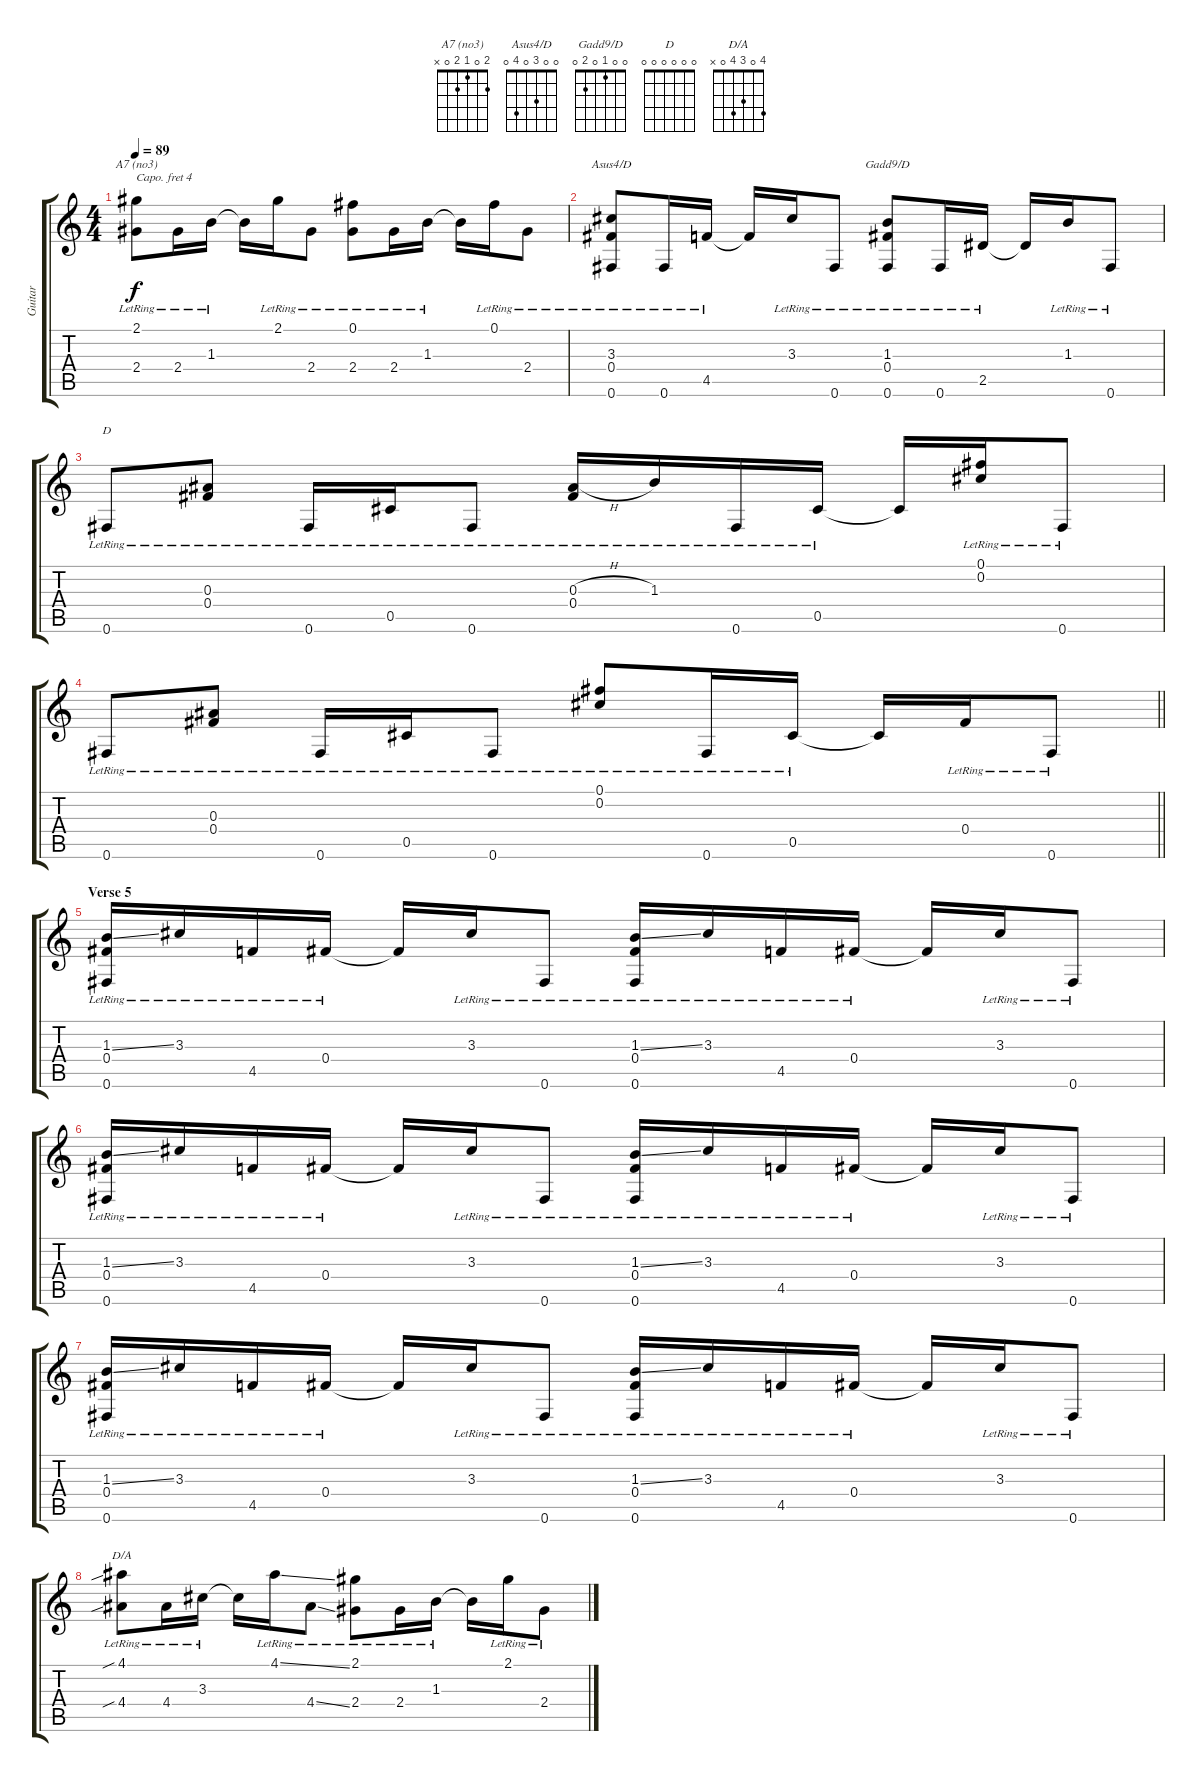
\track ("Guitar" "Guitar") {instrument acousticguitarsteel}
\staff {score tabs}
\capo 4
\tuning (D4 A3 Gb3 D3 A2 D2) {hide}
\chord ("A7 (no3)" 2 0 1 2 0 x)
\chord ("Asus4/D" 0 0 3 0 4 0)
\chord ("Gadd9/D" 0 0 1 0 2 0)
\chord ("D" 0 0 0 0 0 0)
\chord ("D/A" 4 0 3 4 0 x)
\ts (4 4)
\tempo 89
\clef g2
\ks c
(2.1{lr} 2.4{lr}).8{ch "A7 (no3)" dy f} 2.4{lr}.16 1.3{lr}.16 1.3{t}.16 2.1{lr}.16 2.4{lr}.8 (0.1{lr} 2.4{lr}).8 2.4{lr}.16 1.3{lr}.16 1.3{t}.16 0.1{lr}.16 2.4{lr}.8 |
(3.3{lr} 0.4{lr} 0.6{lr}).8{ch "Asus4/D"} 0.6{lr}.16 4.5{lr}.16 4.5{t}.16 3.3{lr}.16 0.6{lr}.8 (1.3{lr} 0.4{lr} 0.6{lr}).8{ch "Gadd9/D"} 0.6{lr}.16 2.5{lr}.16 2.5{t}.16 1.3{lr}.16 0.6{lr}.8 |
0.6{lr}.8{ch "D"} (0.3{lr} 0.4{lr}).8 0.6{lr}.16 0.5{lr}.16 0.6{lr}.8 (0.3{h lr} 0.4{lr}).16 1.3{lr}.16 0.6{lr}.16 0.5{lr}.16 0.5{t}.16 (0.1{lr} 0.2{lr}).16 0.6{lr}.8 |
\barLineRight lightlight
0.6{lr}.8 (0.3{lr} 0.4{lr}).8 0.6{lr}.16 0.5{lr}.16 0.6{lr}.8 (0.1{lr} 0.2{lr}).8 0.6{lr}.16 0.5{lr}.16 0.5{t}.16 0.4{lr}.16 0.6{lr}.8 |
\section ("" "Verse 5")
(1.3{ss lr} 0.4{lr} 0.6{lr}).16 3.3{lr}.16 4.5{lr}.16 0.4{lr}.16 0.4{t}.16 3.3{lr}.16 0.6{lr}.8 (1.3{ss lr} 0.4{lr} 0.6{lr}).16 3.3{lr}.16 4.5{lr}.16 0.4{lr}.16 0.4{t}.16 3.3{lr}.16 0.6{lr}.8 |
(1.3{ss lr} 0.4{lr} 0.6{lr}).16 3.3{lr}.16 4.5{lr}.16 0.4{lr}.16 0.4{t}.16 3.3{lr}.16 0.6{lr}.8 (1.3{ss lr} 0.4{lr} 0.6{lr}).16 3.3{lr}.16 4.5{lr}.16 0.4{lr}.16 0.4{t}.16 3.3{lr}.16 0.6{lr}.8 |
(1.3{ss lr} 0.4{lr} 0.6{lr}).16 3.3{lr}.16 4.5{lr}.16 0.4{lr}.16 0.4{t}.16 3.3{lr}.16 0.6{lr}.8 (1.3{ss lr} 0.4{lr} 0.6{lr}).16 3.3{lr}.16 4.5{lr}.16 0.4{lr}.16 0.4{t}.16 3.3{lr}.16 0.6{lr}.8 |
(4.1{sib lr} 4.4{sib lr}).8{ch "D/A"} 4.4{lr}.16 3.3{lr}.16 3.3{t}.16 4.1{ss lr}.16 4.4{ss lr}.8 (2.1{lr} 2.4{lr}).8 2.4{lr}.16 1.3{lr}.16 1.3{t}.16 2.1{lr}.16 2.4{lr}.8
